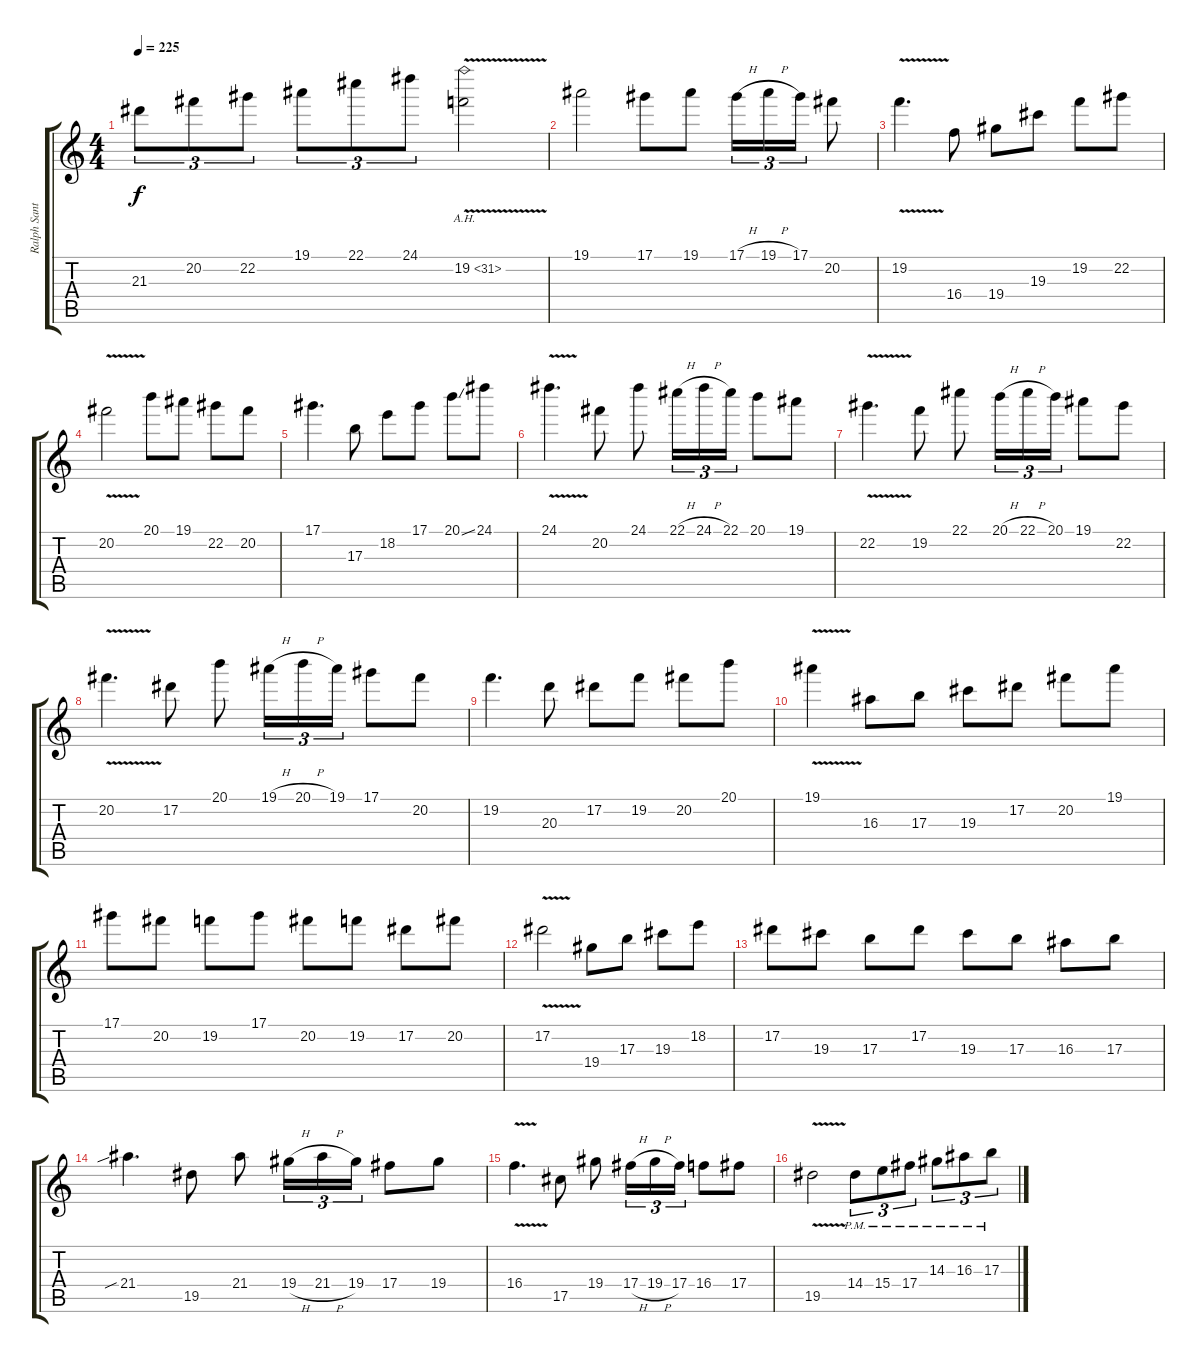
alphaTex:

\track ("Ralph Santolla" "Ralph Sant") {instrument distortionguitar}
\staff {score tabs}
\tuning (Eb4 Bb3 Gb3 Db3 Ab2 Eb2) {hide}
\ts (4 4)
\tempo 225
\clef g2
\ks c
21.3.8{tu (3 2) dy f} 20.2.8{tu (3 2)} 22.2.8{tu (3 2)} 19.1.8{tu (3 2)} 22.1.8{tu (3 2)} 24.1.8{tu (3 2)} 19.2{ah 12 v}.2 |
19.1.2{volume 12 balance 0} 17.1.8 19.1.8 17.1{h}.16{tu (3 2)} 19.1{h}.16{tu (3 2)} 17.1.16{tu (3 2)} 20.2.8 |
19.2{v}.4{d} 16.4.8 19.4.8 19.3.8 19.2.8 22.2.8 |
20.2{v}.2 20.1.8 19.1.8 22.2.8 20.2.8 |
17.1.4{d} 17.3.8 18.2.8 17.1.8 20.1{ss}.8 24.1.8 |
24.1{v}.4{d} 20.2.8 24.1.8 22.1{h}.16{tu (3 2)} 24.1{h}.16{tu (3 2)} 22.1.16{tu (3 2)} 20.1.8 19.1.8 |
22.2{v}.4{d} 19.2.8 22.1.8 20.1{h}.16{tu (3 2)} 22.1{h}.16{tu (3 2)} 20.1.16{tu (3 2)} 19.1.8 22.2.8 |
20.2{v}.4{d} 17.2.8 20.1.8 19.1{h}.16{tu (3 2)} 20.1{h}.16{tu (3 2)} 19.1.16{tu (3 2)} 17.1.8 20.2.8 |
19.2.4{d} 20.3.8 17.2.8 19.2.8 20.2.8 20.1.8 |
19.1{v}.4 16.3.8 17.3.8 19.3.8 17.2.8 20.2.8 19.1.8 |
17.1.8 20.2.8 19.2.8 17.1.8 20.2.8 19.2.8 17.2.8 20.2.8 |
17.2{v}.2 19.4.8 17.3.8 19.3.8 18.2.8 |
17.2.8 19.3.8 17.3.8 17.2.8 19.3.8 17.3.8 16.3.8 17.3.8 |
21.4{sib}.4{d} 19.5.8 21.4.8 19.4{h}.16{tu (3 2)} 21.4{h}.16{tu (3 2)} 19.4.16{tu (3 2)} 17.4.8 19.4.8 |
16.4{v}.4{d} 17.5.8 19.4.8 17.4{h}.16{tu (3 2)} 19.4{h}.16{tu (3 2)} 17.4.16{tu (3 2)} 16.4.8 17.4.8 |
19.5{v}.2 14.4{pm}.8{tu (3 2)} 15.4{pm}.8{tu (3 2)} 17.4{pm}.8{tu (3 2)} 14.3{pm}.8{tu (3 2)} 16.3{pm}.8{tu (3 2)} 17.3{pm}.8{tu (3 2)}
